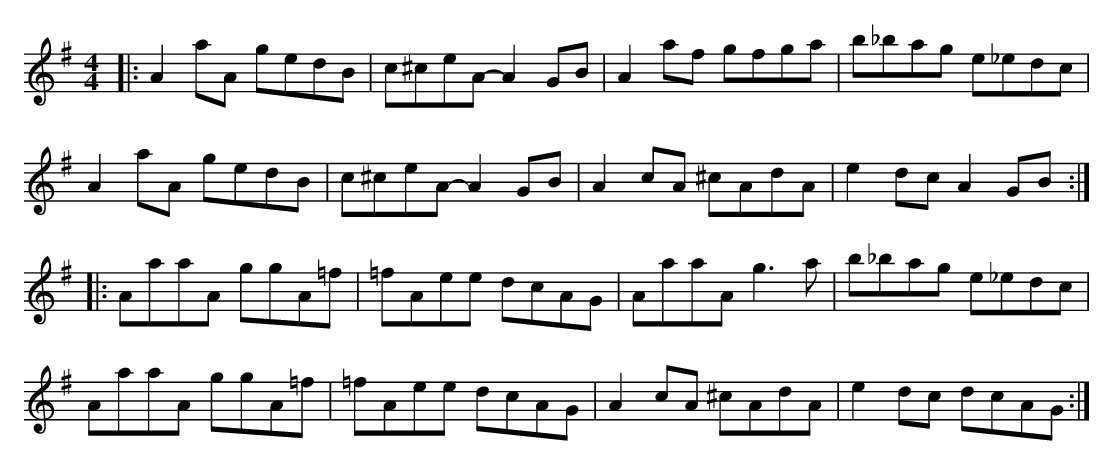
X:1
M:4/4
K:G
|:A2 aA gedB|c^ceA- A2 GB|A2 af gfga|b_bag e_edc|
A2 aA gedB|c^ceA- A2 GB|A2 cA ^cAdA|e2 dc A2 GB:|
|:AaaA ggA=f|=fAee dcAG|AaaA g3 a|b_bag e_edc|
AaaA ggA=f|=fAee dcAG|A2 cA ^cAdA|e2 dc dcAG:|
